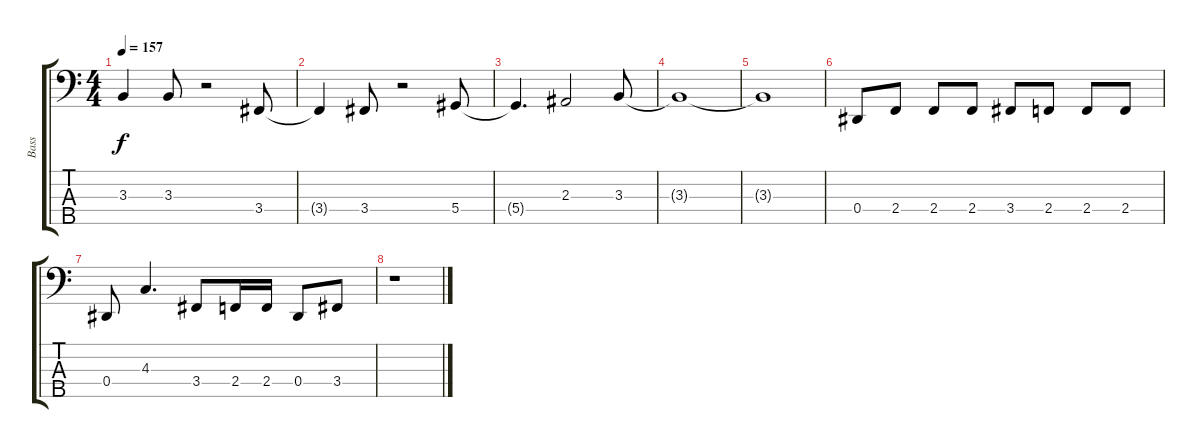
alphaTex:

\track ("Bass" "Bass") {instrument electricbassfinger}
\staff {score tabs}
\tuning (Gb2 Db2 Ab1 Eb1 Bb0) {hide}
\ts (4 4)
\tempo 157
\clef f4
\ks c
3.3{t}.4{dy f} 3.3.8 r.2 3.4.8 |
3.4{t}.4 3.4.8 r.2 5.4.8 |
5.4{t}.4{d} 2.3.2 3.3.8 |
3.3{t}.1 |
3.3{t}.1 |
0.4.8 2.4.8 2.4.8 2.4.8 3.4.8 2.4.8 2.4.8 2.4.8 |
0.4.8 4.3.4{d} 3.4.8 2.4.16 2.4.16 0.4.8 3.4.8 |
r.1
